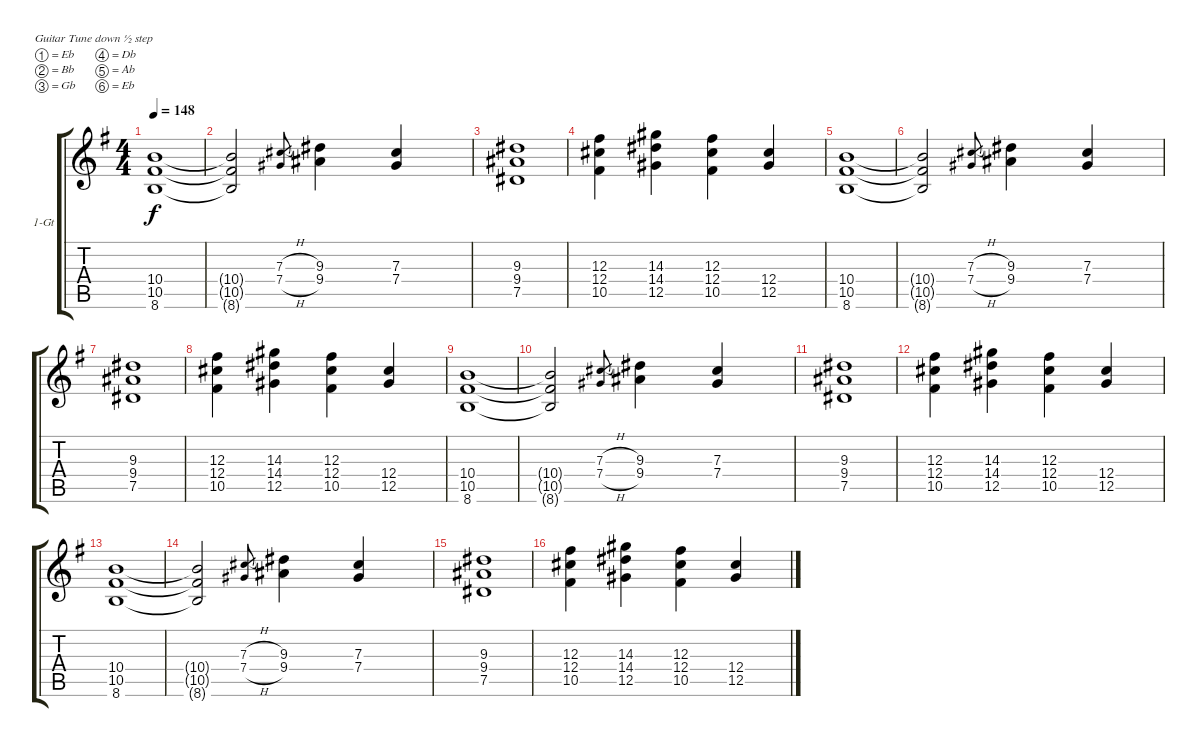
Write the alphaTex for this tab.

\bracketExtendMode groupsimilarinstruments
\firstSystemTrackNameOrientation horizontal
\otherSystemsTrackNameOrientation horizontal
\track ("Guitar 1" "1-Gt") {instrument electricguitarmuted}
\staff {score tabs}
\tuning (Eb4 Bb3 Gb3 Db3 Ab2 Eb2)
\ts (4 4)
\tempo 148
\clef g2
\scale
1.05549
\ks g
(8.6 10.5 10.4).1{dy f} |
\scale
0.944515 (8.6{t} 10.5{t} 10.4{t}).2 (7.4{h} 7.3{h}).8{gr} (9.4 9.3).4 (7.4 7.3).4 |
\scale
1.05549 (9.3 9.4 7.5).1 |
\scale
0.944515 (12.3 12.4 10.5).4 (14.3 14.4 12.5).4 (12.3 12.4 10.5).4 (12.4 12.5).4 |
\scale
1.05549 (8.6 10.5 10.4).1 |
\scale
0.944515 (8.6{t} 10.5{t} 10.4{t}).2 (7.4{h} 7.3{h}).8{gr} (9.4 9.3).4 (7.4 7.3).4 |
\scale
1.05549 (9.3 9.4 7.5).1 |
\scale
0.944515 (12.3 12.4 10.5).4 (14.3 14.4 12.5).4 (12.3 12.4 10.5).4 (12.4 12.5).4 |
\scale
1.05549 (8.6 10.5 10.4).1 |
\scale
0.944515 (8.6{t} 10.5{t} 10.4{t}).2 (7.4{h} 7.3{h}).8{gr} (9.4 9.3).4 (7.4 7.3).4 |
\scale
1.05549 (9.3 9.4 7.5).1 |
\scale
0.944515 (12.3 12.4 10.5).4 (14.3 14.4 12.5).4 (12.3 12.4 10.5).4 (12.4 12.5).4 |
\scale
1.05549 (8.6 10.5 10.4).1 |
\scale
0.944515 (8.6{t} 10.5{t} 10.4{t}).2 (7.4{h} 7.3{h}).8{gr} (9.4 9.3).4 (7.4 7.3).4 |
\scale
1.05549 (9.3 9.4 7.5).1 |
\scale
0.944515 (12.3 12.4 10.5).4 (14.3 14.4 12.5).4 (12.3 12.4 10.5).4 (12.4 12.5).4
